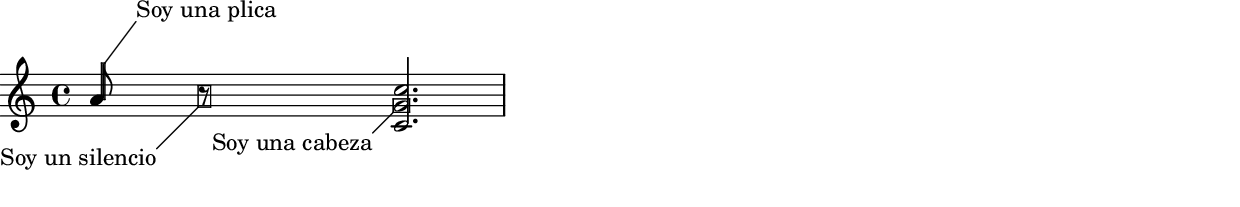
%% Generated by lilypond-book
%% Options: [exampleindent=10.16\mm,indent=0\mm,line-width=160\mm,paper-height=845.047\pt,paper-width=597.508\pt,papersize='(cons (* 597.508 pt) (* 845.047 pt)),quote]
\include "lilypond-book-preamble.ly"


% ****************************************************************
% Start cut-&-pastable-section
% ****************************************************************

#(ly:set-option 'eps-box-padding 3.000000)



\paper {
  #(set-paper-size '(cons (* 597.508 pt) (* 845.047 pt)))
  indent = 0\mm
  line-width = 160\mm
  % offset the left padding, also add 1mm as lilypond creates cropped
  % images with a little space on the right
  line-width = #(- line-width (* mm  3.000000) (* mm 1))
  line-width = 160\mm - 2.0 * 10.16\mm
  % offset the left padding, also add 1mm as lilypond creates cropped
  % images with a little space on the right
  line-width = #(- line-width (* mm  3.000000) (* mm 1))
}

\layout {
  
}




% ****************************************************************
% ly snippet:
% ****************************************************************
\sourcefileline 1442
\new Voice \with { \consists Balloon_engraver }
\relative c'' {
  \balloonGrobText #'Stem #'(3 . 4) \markup { "Soy una plica" }
  a8
  \balloonGrobText #'Rest #'(-4 . -4) \markup { "Soy un silencio" }
  r
  \balloonLengthOn
  <c, g'-\balloonText #'(-2 . -2) \markup { "Soy una cabeza" } c>2.
}


% ****************************************************************
% end ly snippet
% ****************************************************************
